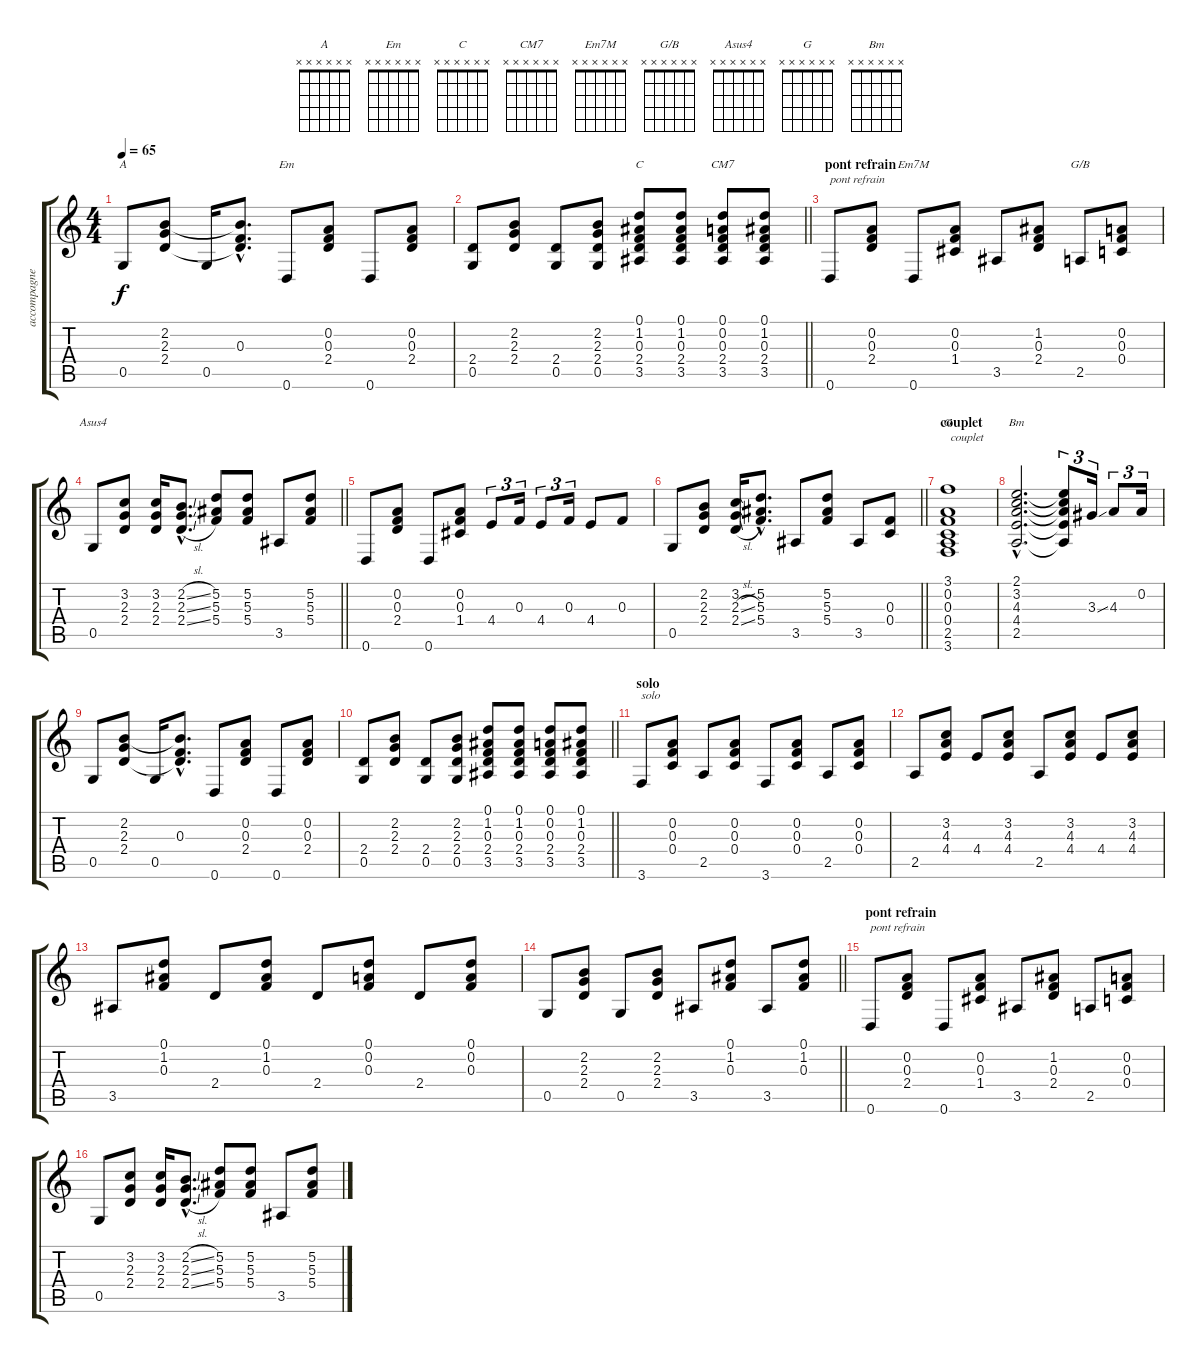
\track ("accompagnement" "accompagne") {instrument electricguitarclean}
\staff {score tabs}
\tuning (D4 A3 F3 C3 G2 D2) {hide}
\chord ("A" x x x x x x)
\chord ("Em" x x x x x x)
\chord ("C" x x x x x x)
\chord ("CM7" x x x x x x)
\chord ("Em7M" x x x x x x)
\chord ("G/B" x x x x x x)
\chord ("Asus4" x x x x x x)
\chord ("G" x x x x x x)
\chord ("Bm" x x x x x x)
\ts (4 4)
\tempo 65
\clef g2
\ks c
0.5.8{ch "A" dy f} (2.2 2.3 2.4).8 0.5.16 (2.2{hac t} 0.3{hac} 2.4{hac t}).8{d} 0.6.8{ch "Em"} (0.2 0.3 2.4).8 0.6.8 (0.2 0.3 2.4).8 |
\barLineRight lightlight
(2.4 0.5).8 (2.2 2.3 2.4).8 (2.4 0.5).8 (2.2 2.3 2.4 0.5).8 (0.1 1.2 0.3 2.4 3.5).8{ch "C"} (0.1 1.2 0.3 2.4 3.5).8 (0.1 0.2 0.3 2.4 3.5).8{ch "CM7"} (0.1 1.2 0.3 2.4 3.5).8 |
\section ("" "pont refrain")
0.6.8{txt "pont refrain"} (0.2 0.3 2.4).8 0.6.8{ch "Em7M"} (0.2 0.3 1.4).8 3.5.8 (1.2 0.3 2.4).8 2.5.8{ch "G/B"} (0.2 0.3 0.4).8 |
\barLineRight lightlight
0.5.8{ch "Asus4"} (3.2 2.3 2.4).8 (3.2 2.3 2.4).16 (2.2{sl hac} 2.3{sl hac} 2.4{sl hac}).8{d} (5.2 5.3 5.4).8 (5.2 5.3 5.4).8 3.5.8 (5.2 5.3 5.4).8 |
0.6.8 (0.2 0.3 2.4).8 0.6.8 (0.2 0.3 1.4).8 4.4.8{tu (3 2)} 0.3.16{tu (3 2)} 4.4.8{tu (3 2)} 0.3.16{tu (3 2)} 4.4.8 0.3.8 |
\barLineRight lightlight
0.5.8 (2.2 2.3 2.4).8 (3.2{ss} 2.3{sl} 2.4{sl}).16 (5.2{hac} 5.3{hac} 5.4{hac}).8{d} 3.5.8 (5.2 5.3 5.4).8 3.5.8 (0.3 0.4).8 |
\section ("" "couplet")
(3.1 0.2 0.3 0.4 2.5 3.6).1{ch "G" txt " couplet"} |
(2.1{hac} 3.2{hac} 4.3{hac} 4.4{hac} 2.5{hac}).2{d ch "Bm"} (2.1{t} 3.2{t} 4.3{t} 4.4{t} 2.5{t}).8{tu (3 2)} 3.3{ss}.16{tu (3 2)} 4.3.8{tu (3 2)} 0.2.16{tu (3 2)} |
0.5.8 (2.2 2.3 2.4).8 0.5.16 (2.2{hac t} 0.3{hac} 2.4{hac t}).8{d} 0.6.8 (0.2 0.3 2.4).8 0.6.8 (0.2 0.3 2.4).8 |
\barLineRight lightlight
(2.4 0.5).8 (2.2 2.3 2.4).8 (2.4 0.5).8 (2.2 2.3 2.4 0.5).8 (0.1 1.2 0.3 2.4 3.5).8 (0.1 1.2 0.3 2.4 3.5).8 (0.1 0.2 0.3 2.4 3.5).8 (0.1 1.2 0.3 2.4 3.5).8 |
\section ("" "solo")
3.6.8{txt "solo"} (0.2 0.3 0.4).8 2.5.8 (0.2 0.3 0.4).8 3.6.8 (0.2 0.3 0.4).8 2.5.8 (0.2 0.3 0.4).8 |
2.5.8 (3.2 4.3 4.4).8 4.4.8 (3.2 4.3 4.4).8 2.5.8 (3.2 4.3 4.4).8 4.4.8 (3.2 4.3 4.4).8 |
3.5.8 (0.1 1.2 0.3).8 2.4.8 (0.1 1.2 0.3).8 2.4.8 (0.1 0.2 0.3).8 2.4.8 (0.1 0.2 0.3).8 |
\barLineRight lightlight
0.5.8 (2.2 2.3 2.4).8 0.5.8 (2.2 2.3 2.4).8 3.5.8 (0.1 1.2 0.3).8 3.5.8 (0.1 1.2 0.3).8 |
\section ("" "pont refrain")
0.6.8{txt "pont refrain"} (0.2 0.3 2.4).8 0.6.8 (0.2 0.3 1.4).8 3.5.8 (1.2 0.3 2.4).8 2.5.8 (0.2 0.3 0.4).8 |
0.5.8 (3.2 2.3 2.4).8 (3.2 2.3 2.4).16 (2.2{sl hac} 2.3{sl hac} 2.4{sl hac}).8{d} (5.2 5.3 5.4).8 (5.2 5.3 5.4).8 3.5.8 (5.2 5.3 5.4).8
